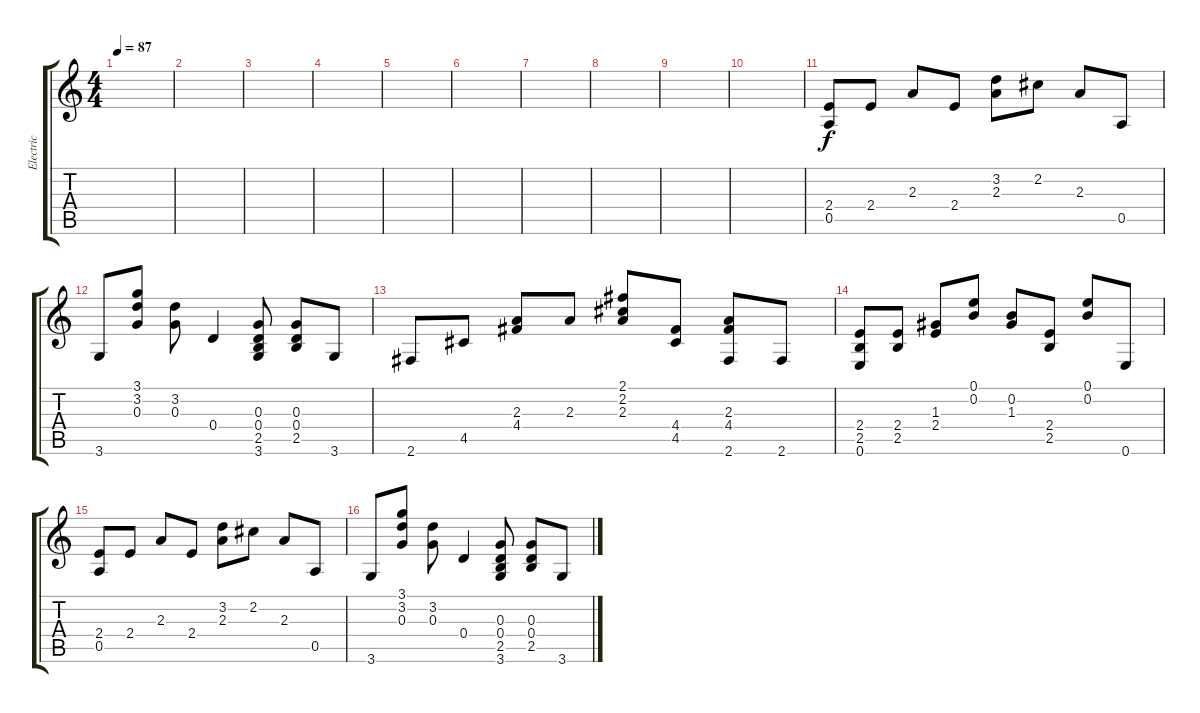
\track ("Electric" "Electric") {instrument electricguitarjazz}
\staff {score tabs}
\tuning (E4 B3 G3 D3 A2 E2) {hide}
\ts (4 4)
\tempo 87
\clef g2
\ks c
|
|
|
|
|
|
|
|
|
|
(2.4 0.5).8 2.4.8 2.3.8 2.4.8 (3.2 2.3).8 2.2.8 2.3.8 0.5.8 |
3.6.8 (3.1 3.2 0.3).8 (3.2 0.3).8 0.4.4 (0.3 0.4 2.5 3.6).8 (0.3 0.4 2.5).8 3.6.8 |
2.6.8 4.5.8 (2.3 4.4).8 2.3.8 (2.1 2.2 2.3).8 (4.4 4.5).8 (2.3 4.4 2.6).8 2.6.8 |
(2.4 2.5 0.6).8 (2.4 2.5).8 (1.3 2.4).8 (0.1 0.2).8 (0.2 1.3).8 (2.4 2.5).8 (0.1 0.2).8 0.6.8 |
(2.4 0.5).8 2.4.8 2.3.8 2.4.8 (3.2 2.3).8 2.2.8 2.3.8 0.5.8 |
3.6.8 (3.1 3.2 0.3).8 (3.2 0.3).8 0.4.4 (0.3 0.4 2.5 3.6).8 (0.3 0.4 2.5).8 3.6.8
